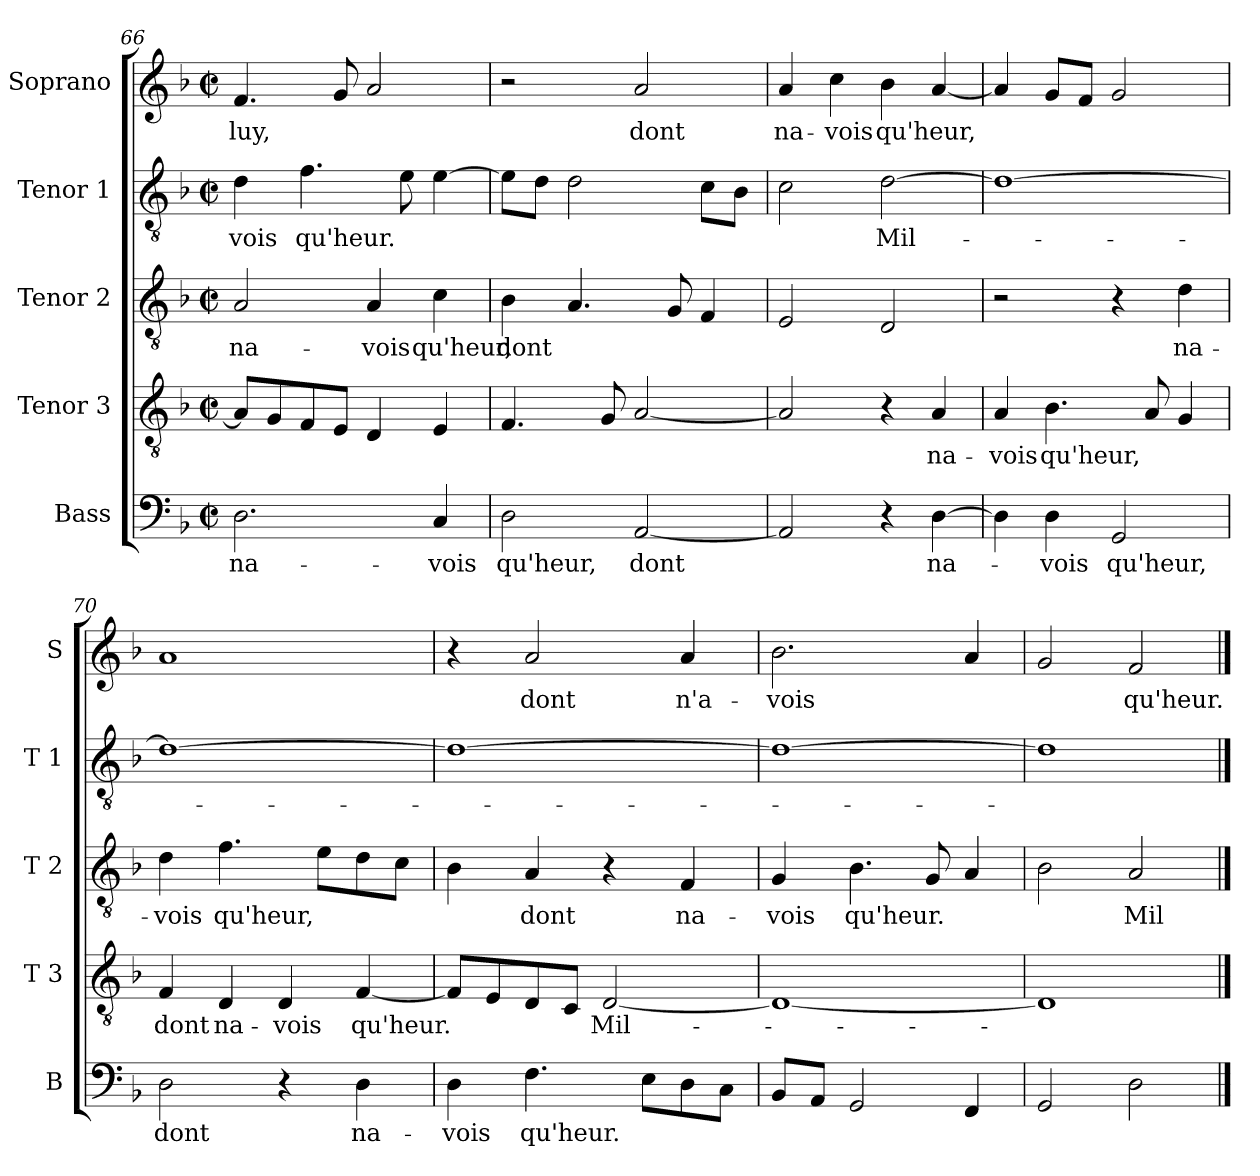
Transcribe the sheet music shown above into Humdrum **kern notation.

**kern	**text	**kern	**text	**kern	**text	**kern	**text	**kern	**text
*part5	*part5	*part4	*part4	*part3	*part3	*part2	*part2	*part1	*part1
*staff5	*staff5	*staff4	*staff4	*staff3	*staff3	*staff2	*staff2	*staff1	*staff1
*I"Bass	*	*I"Tenor 3	*	*I"Tenor 2	*	*I"Tenor 1	*	*I"Soprano	*
*I'B	*	*I'T 3	*	*I'T 2	*	*I'T 1	*	*I'S	*
*clefF4	*	*clefGv2	*	*clefGv2	*	*clefGv2	*	*clefG2	*
*k[b-]	*	*k[b-]	*	*k[b-]	*	*k[b-]	*	*k[b-]	*
*F:	*	*F:	*	*F:	*	*F:	*	*F:	*
*M2/2	*	*M2/2	*	*M2/2	*	*M2/2	*	*M2/2	*
*met(c|)	*	*met(c|)	*	*met(c|)	*	*met(c|)	*	*met(c|)	*
=66	=66	=66	=66	=66	=66	=66	=66	=66	=66
2.D\	na-	8A/L]	.	2A/	na-	4d\	-vois	4.f/	-luy,
.	.	8G/	.	.	.	.	.	.	.
.	.	8F/	.	.	.	4.f\	qu'heur.	.	.
.	.	8E/J	.	.	.	.	.	8g/	.
.	.	4D/	.	4A/	-vois	.	.	2a/	.
.	.	.	.	.	.	8e\	.	.	.
4C/	-vois	4E/	.	4c\	qu'heur,	[4e\	.	.	.
=67	=67	=67	=67	=67	=67	=67	=67	=67	=67
2D\	qu'heur,	4.F/	.	4B-\	dont	8e\L]	.	2r	.
.	.	.	.	.	.	8d\J	.	.	.
.	.	.	.	4.A/	.	2d\	.	.	.
.	.	8G/	.	.	.	.	.	.	.
[2AA/	dont	[2A/	.	.	.	.	.	2a/	dont
.	.	.	.	8G/	.	.	.	.	.
.	.	.	.	4F/	.	8c\L	.	.	.
.	.	.	.	.	.	8B-\J	.	.	.
=68	=68	=68	=68	=68	=68	=68	=68	=68	=68
2AA/]	.	2A/]	.	2E/	.	2c\	.	4a/	na-
.	.	.	.	.	.	.	.	4cc\	-vois
4r	.	4r	.	2D/	.	[2d\	Mil-	4b-\	qu'heur,
[4D\	na-	4A/	na-	.	.	.	.	[4a/	.
!!LO:LB:g=z
=69	=69	=69	=69	=69	=69	=69	=69	=69	=69
4D\]	.	4A/	-vois	2r	.	1d_	.	4a/]	.
4D\	-vois	4.B-\	qu'heur,	.	.	.	.	8g/L	.
.	.	.	.	.	.	.	.	8f/J	.
2GG/	qu'heur,	.	.	4r	.	.	.	2g/	.
.	.	8A/	.	.	.	.	.	.	.
.	.	4G/	.	4d\	na-	.	.	.	.
=70	=70	=70	=70	=70	=70	=70	=70	=70	=70
2D\	dont	4F/	dont	4d\	-vois	1d_	.	1a	.
.	.	4D/	na-	4.f\	qu'heur,	.	.	.	.
4r	.	4D/	-vois	.	.	.	.	.	.
.	.	.	.	8e\L	.	.	.	.	.
4D\	na-	[4F/	qu'heur.	8d\	.	.	.	.	.
.	.	.	.	8c\J	.	.	.	.	.
=71	=71	=71	=71	=71	=71	=71	=71	=71	=71
4D\	-vois	8F/L]	.	4B-\	.	1d_	.	4r	.
.	.	8E/	.	.	.	.	.	.	.
4.F\	qu'heur.	8D/	.	4A/	dont	.	.	2a/	dont
.	.	8C/J	.	.	.	.	.	.	.
.	.	[2D/	Mil-	4r	.	.	.	.	.
8E\L	.	.	.	.	.	.	.	.	.
8D\	.	.	.	4F/	na-	.	.	4a/	n'a-
8C\J	.	.	.	.	.	.	.	.	.
=72	=72	=72	=72	=72	=72	=72	=72	=72	=72
8BB-/L	.	1D_	.	4G/	-vois	1d_	.	2.b-\	-vois
8AA/J	.	.	.	.	.	.	.	.	.
2GG/	.	.	.	4.B-\	qu'heur.	.	.	.	.
.	.	.	.	8G/	.	.	.	.	.
4FF/	.	.	.	4A/	.	.	.	4a/	.
=73	=73	=73	=73	=73	=73	=73	=73	=73	=73
2GG/	.	1D]	.	2B-\	.	1d]	.	2g/	.
2D\	.	.	.	2A/	Mil-	.	.	2f/	qu'heur.
==	==	==	==	==	==	==	==	==	==
*-	*-	*-	*-	*-	*-	*-	*-	*-	*-
